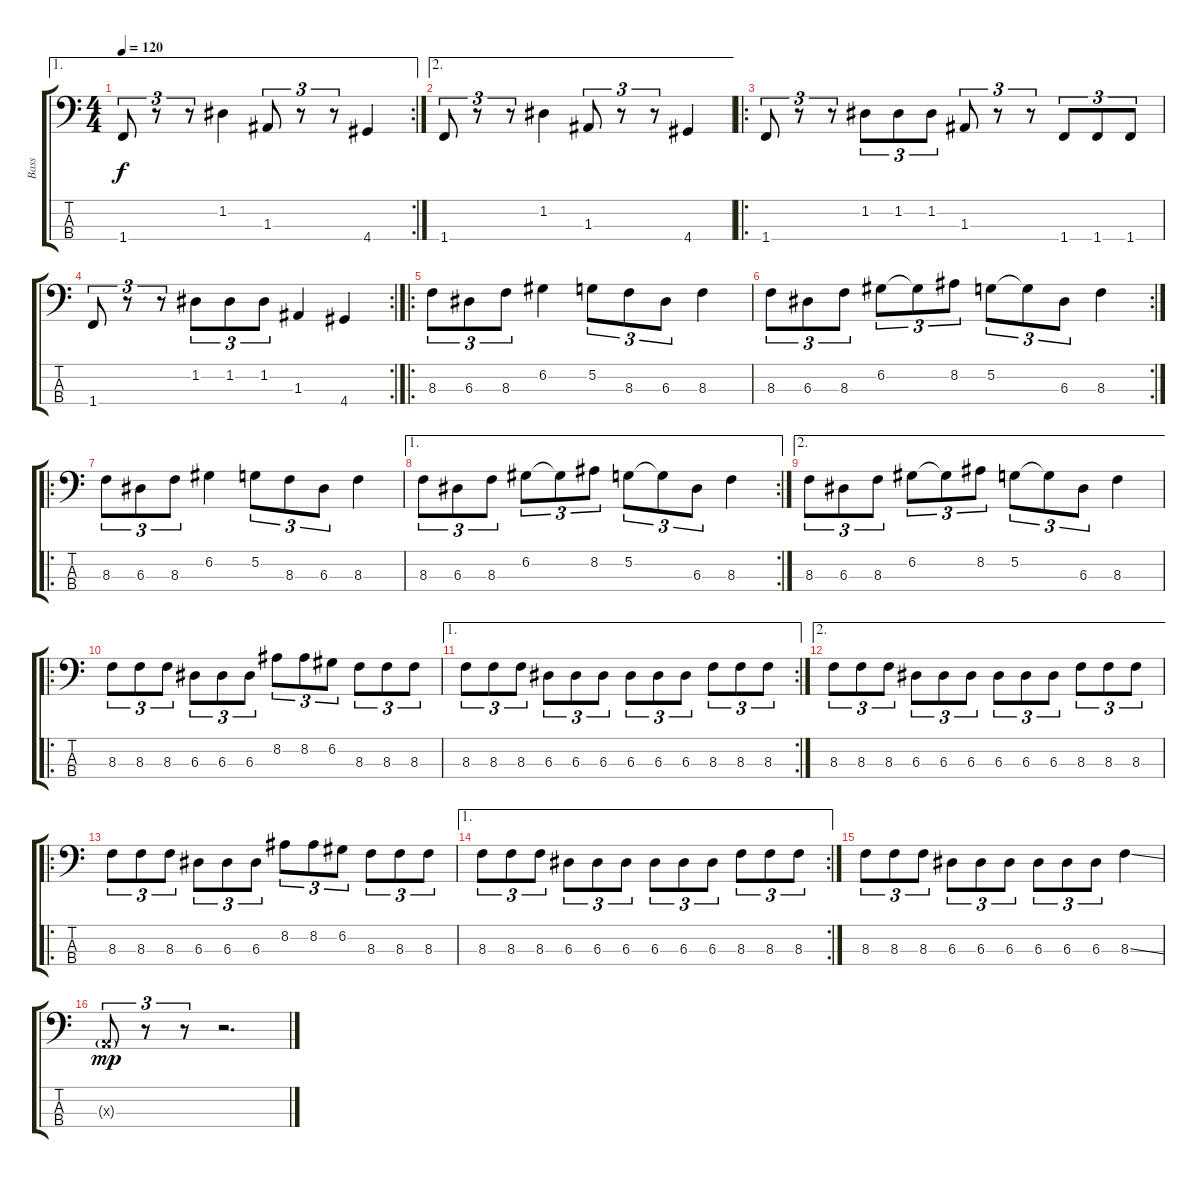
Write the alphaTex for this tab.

\track ("Bass" "Bass") {instrument electricbasspick}
\staff {score tabs}
\tuning (G2 D2 A1 E1) {hide}
\ae 1
\rc 2
\ts (4 4)
\tempo 120
\clef f4
\ks c
1.4.8{tu (3 2) dy f} r.8{tu (3 2)} r.8{tu (3 2)} 1.2.4 1.3.8{tu (3 2)} r.8{tu (3 2)} r.8{tu (3 2)} 4.4.4 |
\ae 2
1.4.8{tu (3 2)} r.8{tu (3 2)} r.8{tu (3 2)} 1.2.4 1.3.8{tu (3 2)} r.8{tu (3 2)} r.8{tu (3 2)} 4.4.4 |
\ro
1.4.8{tu (3 2)} r.8{tu (3 2)} r.8{tu (3 2)} 1.2.8{tu (3 2)} 1.2.8{tu (3 2)} 1.2.8{tu (3 2)} 1.3.8{tu (3 2)} r.8{tu (3 2)} r.8{tu (3 2)} 1.4.8{tu (3 2)} 1.4.8{tu (3 2)} 1.4.8{tu (3 2)} |
\rc 2
1.4.8{tu (3 2)} r.8{tu (3 2)} r.8{tu (3 2)} 1.2.8{tu (3 2)} 1.2.8{tu (3 2)} 1.2.8{tu (3 2)} 1.3.4 4.4.4 |
\ro
8.3.8{tu (3 2)} 6.3.8{tu (3 2)} 8.3.8{tu (3 2)} 6.2.4 5.2.8{tu (3 2)} 8.3.8{tu (3 2)} 6.3.8{tu (3 2)} 8.3.4 |
\rc 2
8.3.8{tu (3 2)} 6.3.8{tu (3 2)} 8.3.8{tu (3 2)} 6.2.8{tu (3 2)} 6.2{t}.8{tu (3 2)} 8.2.8{tu (3 2)} 5.2.8{tu (3 2)} 5.2{t}.8{tu (3 2)} 6.3.8{tu (3 2)} 8.3.4 |
\ro
8.3.8{tu (3 2)} 6.3.8{tu (3 2)} 8.3.8{tu (3 2)} 6.2.4 5.2.8{tu (3 2)} 8.3.8{tu (3 2)} 6.3.8{tu (3 2)} 8.3.4 |
\ae 1
\rc 2
8.3.8{tu (3 2)} 6.3.8{tu (3 2)} 8.3.8{tu (3 2)} 6.2.8{tu (3 2)} 6.2{t}.8{tu (3 2)} 8.2.8{tu (3 2)} 5.2.8{tu (3 2)} 5.2{t}.8{tu (3 2)} 6.3.8{tu (3 2)} 8.3.4 |
\ae 2
8.3.8{tu (3 2)} 6.3.8{tu (3 2)} 8.3.8{tu (3 2)} 6.2.8{tu (3 2)} 6.2{t}.8{tu (3 2)} 8.2.8{tu (3 2)} 5.2.8{tu (3 2)} 5.2{t}.8{tu (3 2)} 6.3.8{tu (3 2)} 8.3.4 |
\ro
8.3.8{tu (3 2)} 8.3.8{tu (3 2)} 8.3.8{tu (3 2)} 6.3.8{tu (3 2)} 6.3.8{tu (3 2)} 6.3.8{tu (3 2)} 8.2.8{tu (3 2)} 8.2.8{tu (3 2)} 6.2.8{tu (3 2)} 8.3.8{tu (3 2)} 8.3.8{tu (3 2)} 8.3.8{tu (3 2)} |
\ae 1
\rc 2
8.3.8{tu (3 2)} 8.3.8{tu (3 2)} 8.3.8{tu (3 2)} 6.3.8{tu (3 2)} 6.3.8{tu (3 2)} 6.3.8{tu (3 2)} 6.3.8{tu (3 2)} 6.3.8{tu (3 2)} 6.3.8{tu (3 2)} 8.3.8{tu (3 2)} 8.3.8{tu (3 2)} 8.3.8{tu (3 2)} |
\ae 2
8.3.8{tu (3 2)} 8.3.8{tu (3 2)} 8.3.8{tu (3 2)} 6.3.8{tu (3 2)} 6.3.8{tu (3 2)} 6.3.8{tu (3 2)} 6.3.8{tu (3 2)} 6.3.8{tu (3 2)} 6.3.8{tu (3 2)} 8.3.8{tu (3 2)} 8.3.8{tu (3 2)} 8.3.8{tu (3 2)} |
\ro
8.3.8{tu (3 2)} 8.3.8{tu (3 2)} 8.3.8{tu (3 2)} 6.3.8{tu (3 2)} 6.3.8{tu (3 2)} 6.3.8{tu (3 2)} 8.2.8{tu (3 2)} 8.2.8{tu (3 2)} 6.2.8{tu (3 2)} 8.3.8{tu (3 2)} 8.3.8{tu (3 2)} 8.3.8{tu (3 2)} |
\ae 1
\rc 2
8.3.8{tu (3 2)} 8.3.8{tu (3 2)} 8.3.8{tu (3 2)} 6.3.8{tu (3 2)} 6.3.8{tu (3 2)} 6.3.8{tu (3 2)} 6.3.8{tu (3 2)} 6.3.8{tu (3 2)} 6.3.8{tu (3 2)} 8.3.8{tu (3 2)} 8.3.8{tu (3 2)} 8.3.8{tu (3 2)} |
8.3.8{tu (3 2)} 8.3.8{tu (3 2)} 8.3.8{tu (3 2)} 6.3.8{tu (3 2)} 6.3.8{tu (3 2)} 6.3.8{tu (3 2)} 6.3.8{tu (3 2)} 6.3.8{tu (3 2)} 6.3.8{tu (3 2)} 8.3{ss}.4 |
0.3{g x}.8{tu (3 2) dy mp volume 0} r.8{tu (3 2)} r.8{tu (3 2)} r.2{d}
